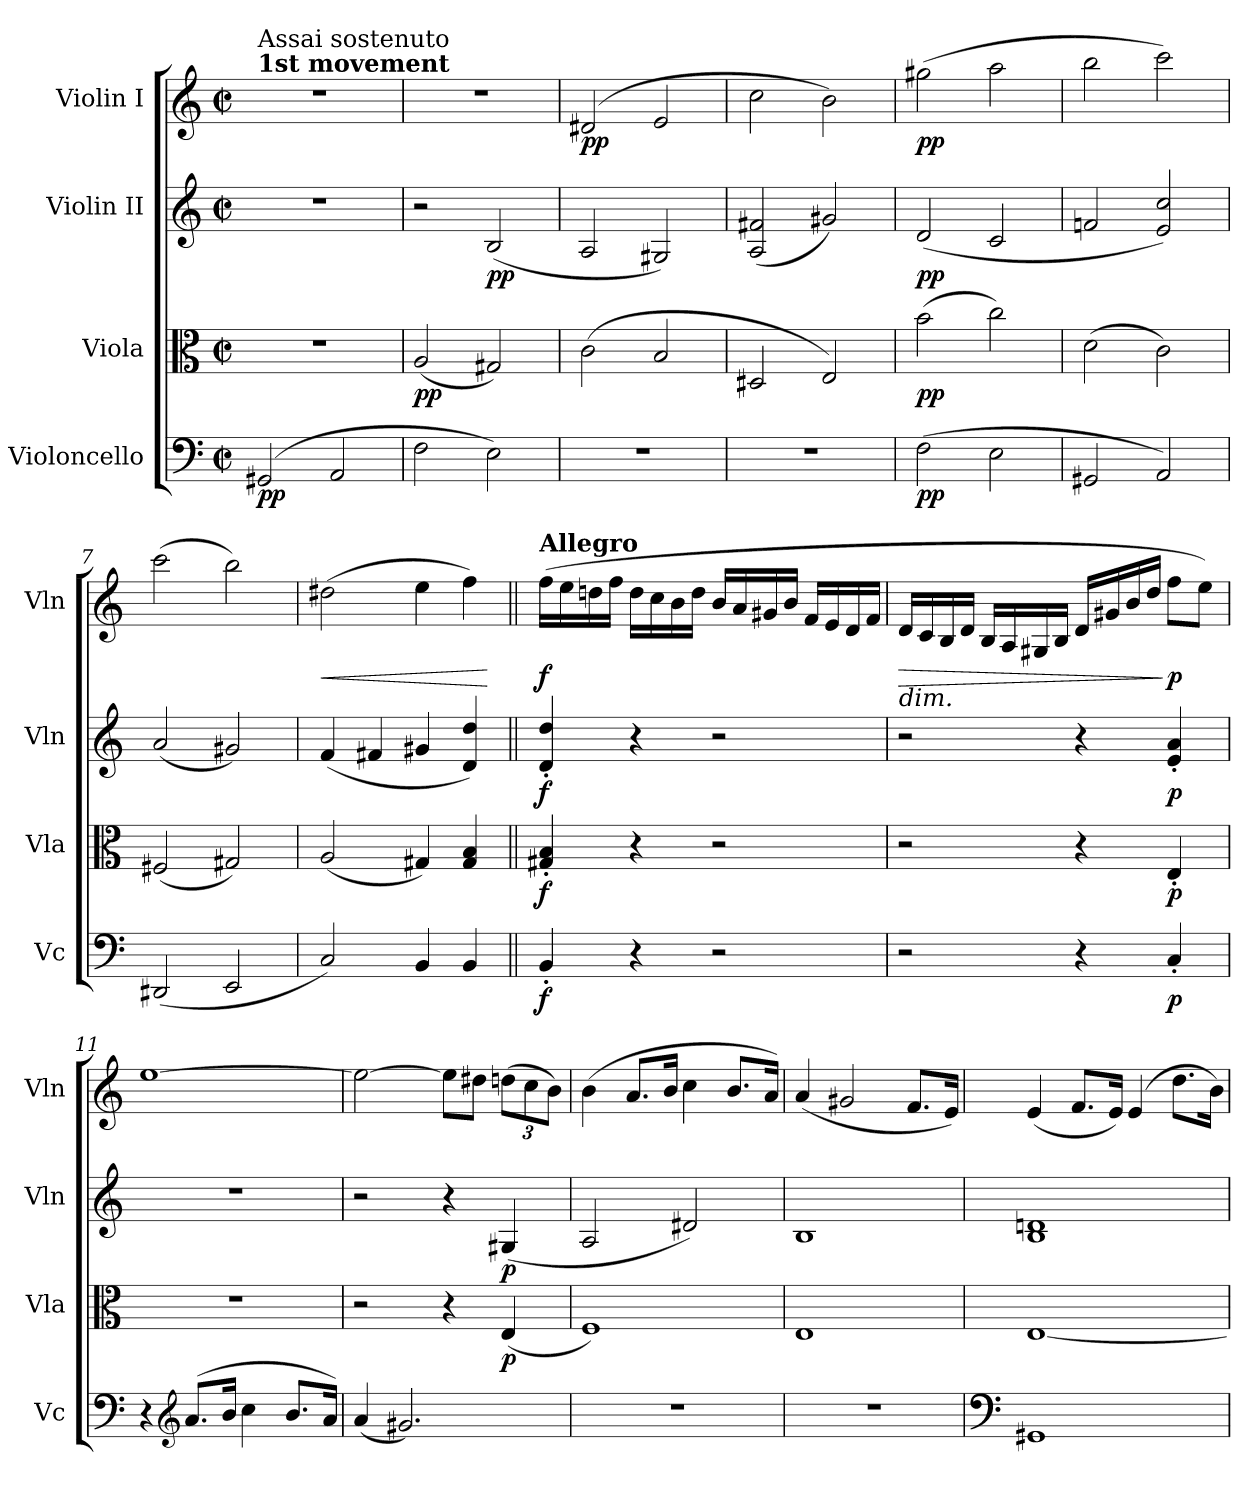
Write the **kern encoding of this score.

**kern	**dynam	**kern	**dynam	**kern	**dynam	**kern	**dynam
*part4	*part4	*part3	*part3	*part2	*part2	*part1	*part1
*staff4	*staff4	*staff3	*staff3	*staff2	*staff2	*staff1	*staff1
*I"Violoncello	*	*I"Viola	*	*I"Violin II	*	*I"Violin I	*
*I'Vc	*	*I'Vla	*	*I'Vln	*	*I'Vln	*
*clefF4	*	*clefC3	*	*clefG2	*	*clefG2	*
*k[]	*	*k[]	*	*k[]	*	*k[]	*
*M2/2	*	*M2/2	*	*M2/2	*	*M2/2	*
*met(c|)	*	*met(c|)	*	*met(c|)	*	*met(c|)	*
=1	=1	=1	=1	=1	=1	=1	=1
!	!	!	!	!	!	!LO:TX:a:B:t=1st movement	!
!	!	!	!	!	!	!LO:TX:a:t=Assai sostenuto	!
!	!LO:DY:b	!	!	!	!	!	!
(>2GG#X/	pp	1r	.	1r	.	1r	.
2AA/	.	.	.	.	.	.	.
=2	=2	=2	=2	=2	=2	=2	=2
!	!	!	!LO:DY:b	!	!	!	!
2F\	.	(<2A/	pp	2r	.	1r	.
!	!	!	!	!	!LO:DY:b	!	!
2E\)	.	2G#X/)	.	(<2B/	pp	.	.
=3	=3	=3	=3	=3	=3	=3	=3
!	!	!	!	!	!	!	!LO:DY:b
1r	.	(>2c\	.	2A/	.	(>2d#X/	pp
.	.	2B/	.	2G#X/)	.	2e/	.
=4	=4	=4	=4	=4	=4	=4	=4
1r	.	2D#X/	.	(<2A/ 2f#X/	.	2cc\	.
.	.	2E/)	.	2g#X/)	.	2b\)	.
=5	=5	=5	=5	=5	=5	=5	=5
!	!LO:DY:b	!	!LO:DY:b	!	!LO:DY:b	!	!LO:DY:b
(>2F\	pp	(>2b\	pp	(<2d/	pp	(>2gg#X\	pp
2E\	.	2cc\)	.	2c/	.	2aa\	.
=6	=6	=6	=6	=6	=6	=6	=6
2GG#X/	.	(>2d\	.	2fn/	.	2bb\	.
2AA/)	.	2c\)	.	2e/ 2cc/)	.	2ccc\)	.
=7	=7	=7	=7	=7	=7	=7	=7
(<2DD#X/	.	(<2F#X/	.	(<2a/	.	(>2ccc\	.
2EE/	.	2G#X/)	.	2g#X/)	.	2bb\)	.
=8	=8	=8	=8	=8	=8	=8	=8
!	!LO:DY:b	!	!	!	!	!	!LO:HP:b
!	!LO:DY:n=1:b	!	!LO:DY:b	!	!	!	!
!	!	!	!LO:DY:n=1:b	!	!LO:DY:b	!	!
!	!	!	!	!	!LO:DY:n=1:b	!	!LO:DY:n=1:b
!	!	!	!	!	!	!	!LO:DY:n=2:b
2C/)	pp other-dynamics	(<2A/	pp other-dynamics	(<4f/	pp other-dynamics	(>2dd#X\	< pp other-dynamics
.	.	.	.	4f#X/	.	.	.
4BB/	.	4G#X/)	.	4g#X/	.	4ee\	.
4BB/	.	4G#/ 4B/	.	4d/ 4dd/)	.	4ff\)	.
.	.	.	.	.	.	.	[
=9||	=9||	=9||	=9||	=9||	=9||	=9||	=9||
!	!	!	!	!	!	!LO:TX:a:B:t=Allegro	!
!	!LO:DY:b	!	!LO:DY:b	!	!LO:DY:b	!	!LO:DY:b
4BB'/	f	4G#X/' 4B/'	f	4d/' 4dd/'	f	(>16ff\LL	f
.	.	.	.	.	.	16ee\	.
.	.	.	.	.	.	16ddn\	.
.	.	.	.	.	.	16ff\JJ	.
4r	.	4r	.	4r	.	16dd\LL	.
.	.	.	.	.	.	16cc\	.
.	.	.	.	.	.	16b\	.
.	.	.	.	.	.	16dd\JJ	.
2r	.	2r	.	2r	.	16b/LL	.
.	.	.	.	.	.	16a/	.
.	.	.	.	.	.	16g#X/	.
.	.	.	.	.	.	16b/JJ	.
.	.	.	.	.	.	16f/LL	.
.	.	.	.	.	.	16e/	.
.	.	.	.	.	.	16d/	.
.	.	.	.	.	.	16f/JJ	.
=10	=10	=10	=10	=10	=10	=10	=10
!	!	!	!	!	!	!LO:TX:b:i:t=dim.	!
!	!	!	!	!	!	!	!LO:HP:b
2r	.	2r	.	2r	.	16d/LL	>
.	.	.	.	.	.	16c/	.
.	.	.	.	.	.	16B/	.
.	.	.	.	.	.	16d/JJ	.
.	.	.	.	.	.	16B/LL	.
.	.	.	.	.	.	16A/	.
.	.	.	.	.	.	16G#X/	.
.	.	.	.	.	.	16B/JJ	.
4r	.	4r	.	4r	.	16d/LL	.
.	.	.	.	.	.	16g#X/	.
.	.	.	.	.	.	16b/	.
.	.	.	.	.	.	16dd/JJ	.
!	!LO:DY:b	!	!LO:DY:b	!	!LO:DY:b	!	!LO:DY:n=1:b
4C'/	p	4E'/	p	4e/' 4a/'	p	8ff\L	] p
.	.	.	.	.	.	8ee\J)	.
=11	=11	=11	=11	=11	=11	=11	=11
4r	.	1r	.	1r	.	[1ee	.
*clefG2	*	*	*	*	*	*	*
(>8.a/L	.	.	.	.	.	.	.
16b/Jk	.	.	.	.	.	.	.
4cc\	.	.	.	.	.	.	.
8.b/L	.	.	.	.	.	.	.
16a/Jk)	.	.	.	.	.	.	.
=12	=12	=12	=12	=12	=12	=12	=12
(<4a/	.	2r	.	2r	.	2ee\_	.
2.g#X/)	.	.	.	.	.	.	.
.	.	4r	.	4r	.	8ee\L]	.
.	.	.	.	.	.	8dd#X\J	.
*	*	*	*	*	*	*Xbrackettup	*
!	!	!	!LO:DY:b	!	!LO:DY:b	!	!
.	.	(<4E/	p	(<4G#X/	p	(>12ddn\L	.
.	.	.	.	.	.	12cc\	.
.	.	.	.	.	.	12b\J)	.
=13	=13	=13	=13	=13	=13	=13	=13
1r	.	1F)	.	2A/	.	(>4b\	.
.	.	.	.	.	.	8.a/L	.
.	.	.	.	.	.	16b/Jk	.
.	.	.	.	2d#X/)	.	4cc\	.
.	.	.	.	.	.	8.b/L	.
.	.	.	.	.	.	16a/Jk)	.
=14	=14	=14	=14	=14	=14	=14	=14
1r	.	1E	.	1B	.	(<4a/	.
.	.	.	.	.	.	2g#X/	.
.	.	.	.	.	.	8.f/L	.
.	.	.	.	.	.	16e/Jk)	.
=15	=15	=15	=15	=15	=15	=15	=15
*clefF4	*	*	*	*	*	*	*
1GG#X	.	[1E	.	1B 1dn	.	(<4e/	.
.	.	.	.	.	.	8.f/L	.
.	.	.	.	.	.	16e/Jk)	.
.	.	.	.	.	.	(>4e/	.
.	.	.	.	.	.	8.dd\L	.
.	.	.	.	.	.	16b\Jk)	.
=	=	=	=	=	=	=	=
*-	*-	*-	*-	*-	*-	*-	*-
